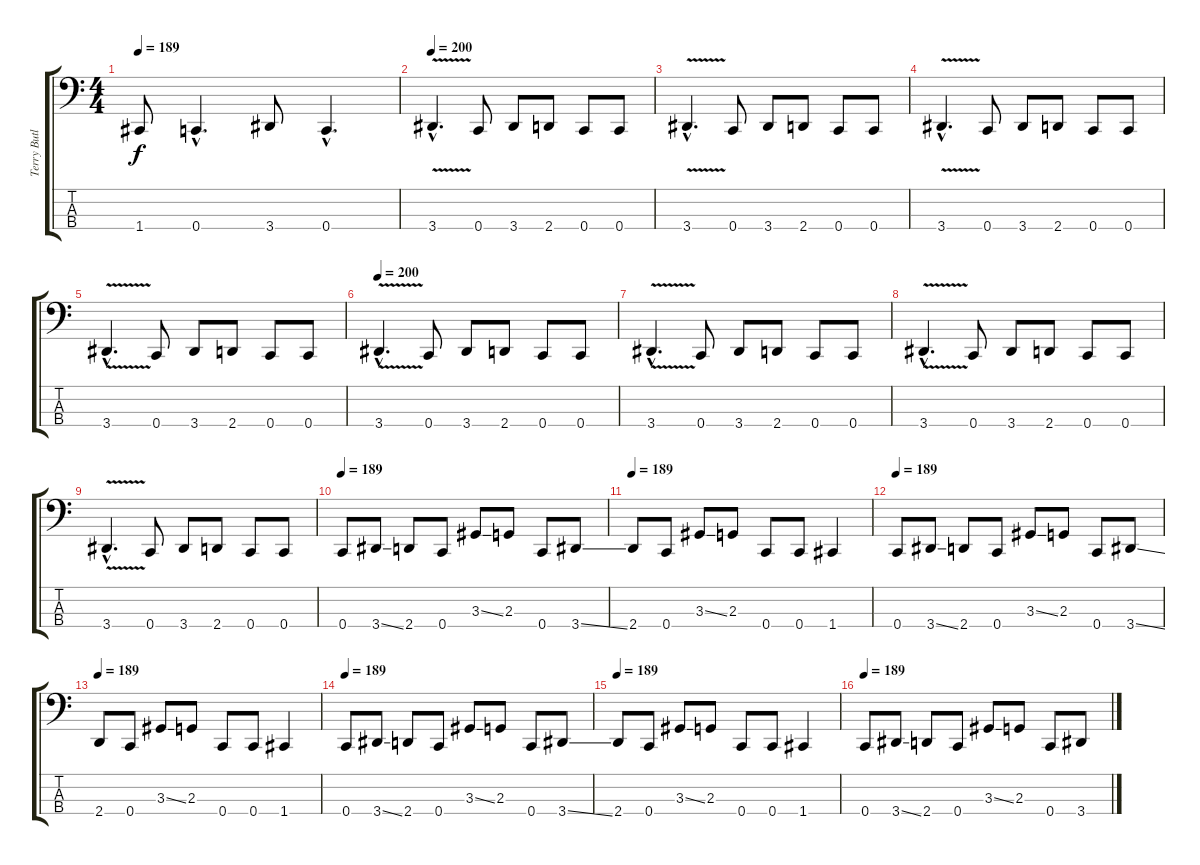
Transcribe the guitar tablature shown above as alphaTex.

\track ("Terry Butler (Bass)" "Terry Butl") {instrument electricbasspick}
\staff {score tabs}
\tuning (Eb2 Bb1 F1 C1) {hide}
\ts (4 4)
\tempo 189
\clef f4
\ks c
1.4.8{dy f} 0.4{hac}.4{d} 3.4.8 0.4{hac}.4{d} |
\tempo 200
3.4{v hac}.4{d} 0.4.8 3.4.8 2.4.8 0.4.8 0.4.8 |
3.4{v hac}.4{d} 0.4.8 3.4.8 2.4.8 0.4.8 0.4.8 |
3.4{v hac}.4{d} 0.4.8 3.4.8 2.4.8 0.4.8 0.4.8 |
3.4{v hac}.4{d} 0.4.8 3.4.8 2.4.8 0.4.8 0.4.8 |
\tempo 200
3.4{v hac}.4{d} 0.4.8 3.4.8 2.4.8 0.4.8 0.4.8 |
3.4{v hac}.4{d} 0.4.8 3.4.8 2.4.8 0.4.8 0.4.8 |
3.4{v hac}.4{d} 0.4.8 3.4.8 2.4.8 0.4.8 0.4.8 |
3.4{v hac}.4{d} 0.4.8 3.4.8 2.4.8 0.4.8 0.4.8 |
\tempo 189
0.4.8 3.4{ss}.8 2.4.8 0.4.8 3.3{ss}.8 2.3.8 0.4.8 3.4{ss}.8 |
\tempo 189
2.4.8 0.4.8 3.3{ss}.8 2.3.8 0.4.8 0.4.8 1.4.4 |
\tempo 189
0.4.8 3.4{ss}.8 2.4.8 0.4.8 3.3{ss}.8 2.3.8 0.4.8 3.4{ss}.8 |
\tempo 189
2.4.8 0.4.8 3.3{ss}.8 2.3.8 0.4.8 0.4.8 1.4.4 |
\tempo 189
0.4.8 3.4{ss}.8 2.4.8 0.4.8 3.3{ss}.8 2.3.8 0.4.8 3.4{ss}.8 |
\tempo 189
2.4.8 0.4.8 3.3{ss}.8 2.3.8 0.4.8 0.4.8 1.4.4 |
\tempo 189
0.4.8 3.4{ss}.8 2.4.8 0.4.8 3.3{ss}.8 2.3.8 0.4.8 3.4{ss}.8
